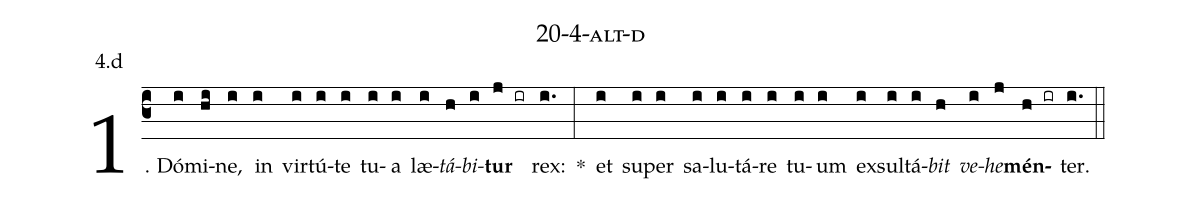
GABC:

name: 20-4-alt-d;
annotation: 4.d;
%%
(c3)1. Dó(i)mi(hi)ne,(i) in(i) vir(i)tú(i)te(i) tu(i)a(i) læ(i)<i>tá</i>(h)<i>bi</i>(i)<b>tur</b>(j ir) rex:(i.) *(:) et(i) su(i)per(i) sa(i)lu(i)tá(i)re(i) tu(i)um(i) ex(i)sul(i)tá(i)<i>bit</i>(h) <i>ve</i>(i)<i>he</i>(j)<b>mén</b>(h ir)ter.(i.) (::)
